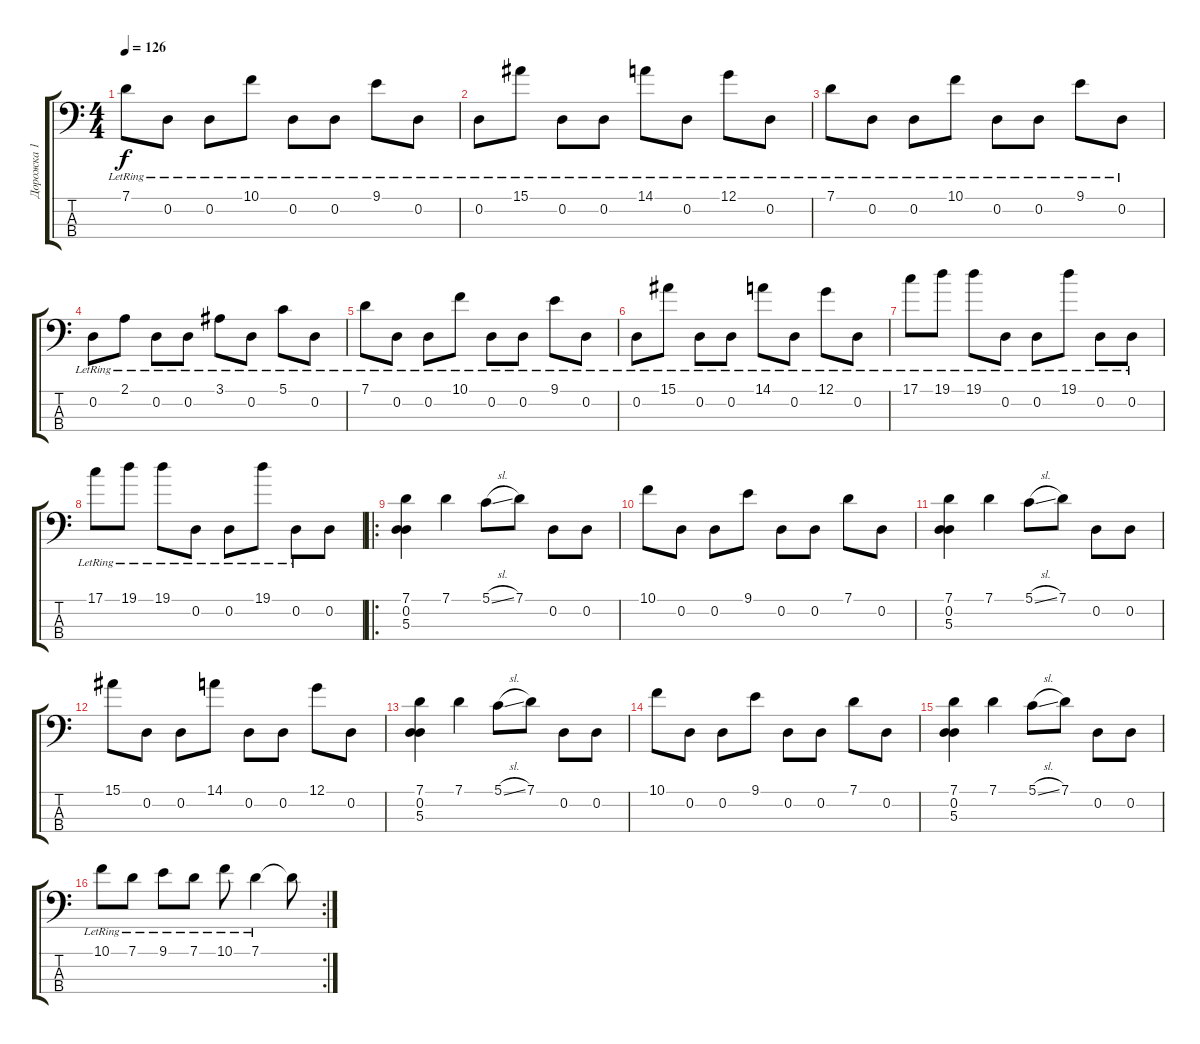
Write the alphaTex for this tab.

\track ("Дорожка 1" "Дорожка 1") {instrument electricbassfinger}
\staff {score tabs}
\tuning (G2 D2 A1 E1) {hide}
\ts (4 4)
\tempo 126
\clef f4
\ks c
7.1{lr}.8{dy f} 0.2{lr}.8 0.2{lr}.8 10.1{lr}.8 0.2{lr}.8 0.2{lr}.8 9.1{lr}.8 0.2{lr}.8 |
0.2{lr}.8 15.1{lr}.8 0.2{lr}.8 0.2{lr}.8 14.1{lr}.8 0.2{lr}.8 12.1{lr}.8 0.2{lr}.8 |
7.1{lr}.8 0.2{lr}.8 0.2{lr}.8 10.1{lr}.8 0.2{lr}.8 0.2{lr}.8 9.1{lr}.8 0.2{lr}.8 |
0.2{lr}.8 2.1{lr}.8 0.2{lr}.8 0.2{lr}.8 3.1{lr}.8 0.2{lr}.8 5.1{lr}.8 0.2{lr}.8 |
7.1{lr}.8 0.2{lr}.8 0.2{lr}.8 10.1{lr}.8 0.2{lr}.8 0.2{lr}.8 9.1{lr}.8 0.2{lr}.8 |
0.2{lr}.8 15.1{lr}.8 0.2{lr}.8 0.2{lr}.8 14.1{lr}.8 0.2{lr}.8 12.1{lr}.8 0.2{lr}.8 |
17.1{lr}.8 19.1{lr}.8 19.1{lr}.8 0.2{lr}.8 0.2{lr}.8 19.1{lr}.8 0.2{lr}.8 0.2{lr}.8 |
17.1{lr}.8 19.1{lr}.8 19.1{lr}.8 0.2{lr}.8 0.2{lr}.8 19.1{lr}.8 0.2{lr}.8 0.2.8 |
\ro
(7.1 0.2 5.3).4 7.1.4 5.1{sl}.8 7.1.8 0.2.8 0.2.8 |
10.1.8 0.2.8 0.2.8 9.1.8 0.2.8 0.2.8 7.1.8 0.2.8 |
(7.1 0.2 5.3).4 7.1.4 5.1{sl}.8 7.1.8 0.2.8 0.2.8 |
15.1.8 0.2.8 0.2.8 14.1.8 0.2.8 0.2.8 12.1.8 0.2.8 |
(7.1 0.2 5.3).4 7.1.4 5.1{sl}.8 7.1.8 0.2.8 0.2.8 |
10.1.8 0.2.8 0.2.8 9.1.8 0.2.8 0.2.8 7.1.8 0.2.8 |
(7.1 0.2 5.3).4 7.1.4 5.1{sl}.8 7.1.8 0.2.8 0.2.8 |
\rc 2
10.1{lr}.8 7.1{lr}.8 9.1{lr}.8 7.1{lr}.8 10.1{lr}.8 7.1{lr}.4 7.1{t}.8
